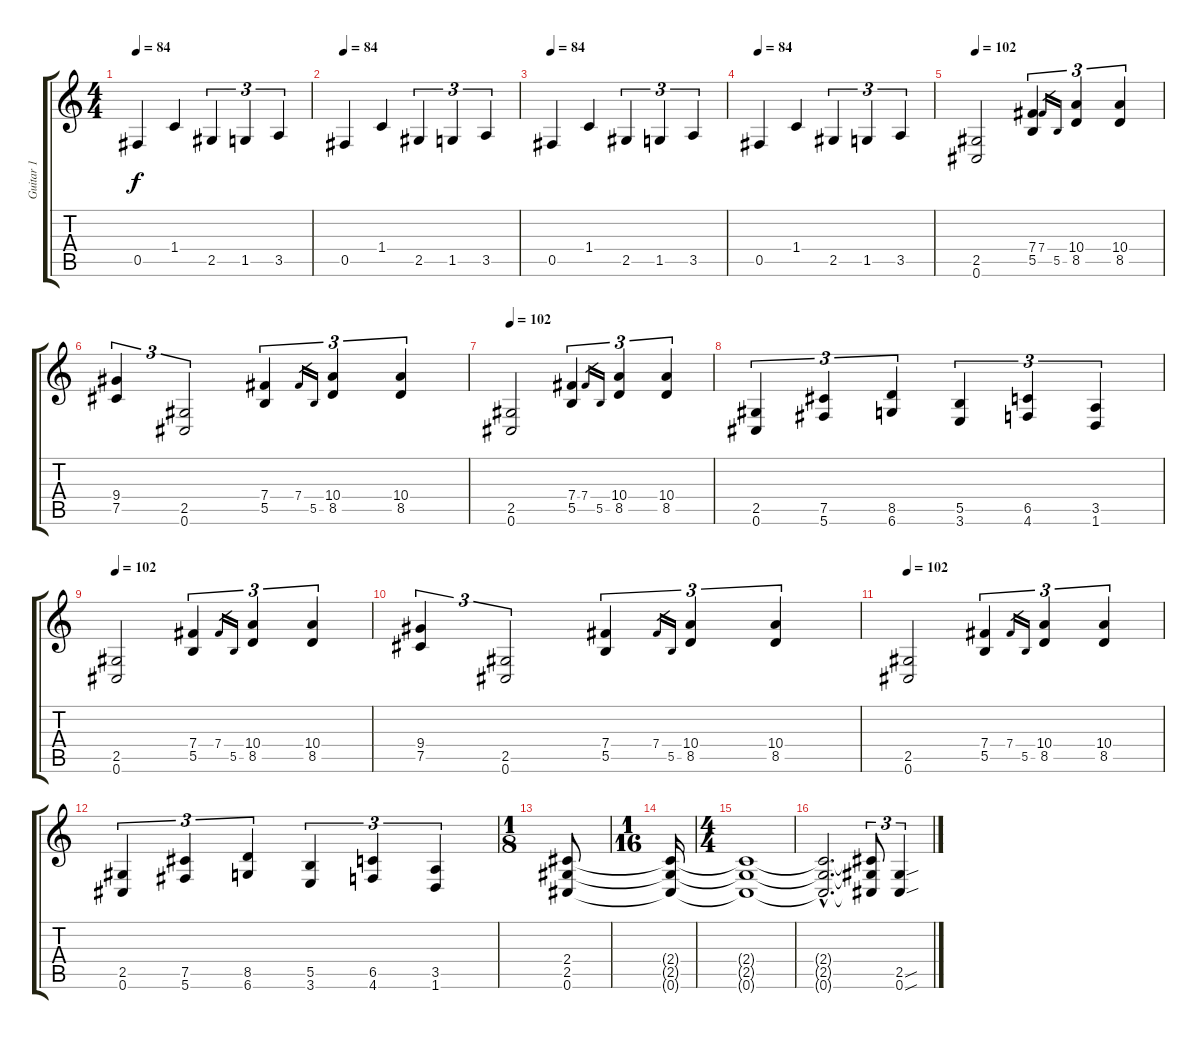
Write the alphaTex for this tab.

\track ("Guitar 1" "Guitar 1") {instrument distortionguitar}
\staff {score tabs}
\tuning (Db4 Ab3 E3 B2 Gb2 Db2) {hide}
\ts (4 4)
\tempo 84
\clef g2
\ks c
0.5.4{dy f} 1.4.4 2.5.4{tu (3 2)} 1.5.4{tu (3 2)} 3.5.4{tu (3 2)} |
\tempo 84
0.5.4 1.4.4 2.5.4{tu (3 2)} 1.5.4{tu (3 2)} 3.5.4{tu (3 2)} |
\tempo 84
0.5.4 1.4.4 2.5.4{tu (3 2)} 1.5.4{tu (3 2)} 3.5.4{tu (3 2)} |
\tempo 84
0.5.4 1.4.4 2.5.4{tu (3 2)} 1.5.4{tu (3 2)} 3.5.4{tu (3 2)} |
\tempo 102
(2.5 0.6).2 (7.4 5.5).4{tu (3 2)} 7.4.16{gr} 5.5.16{gr} (10.4 8.5).4{tu (3 2)} (10.4 8.5).4{tu (3 2)} |
(9.4 7.5).4{tu (3 2)} (2.5 0.6).2{tu (3 2)} (7.4 5.5).4{tu (3 2)} 7.4.16{gr} 5.5.16{gr} (10.4 8.5).4{tu (3 2)} (10.4 8.5).4{tu (3 2)} |
\tempo 102
(2.5 0.6).2 (7.4 5.5).4{tu (3 2)} 7.4.16{gr} 5.5.16{gr} (10.4 8.5).4{tu (3 2)} (10.4 8.5).4{tu (3 2)} |
(2.5 0.6).4{tu (3 2)} (7.5 5.6).4{tu (3 2)} (8.5 6.6).4{tu (3 2)} (5.5 3.6).4{tu (3 2)} (6.5 4.6).4{tu (3 2)} (3.5 1.6).4{tu (3 2)} |
\tempo 102
(2.5 0.6).2 (7.4 5.5).4{tu (3 2)} 7.4.16{gr} 5.5.16{gr} (10.4 8.5).4{tu (3 2)} (10.4 8.5).4{tu (3 2)} |
(9.4 7.5).4{tu (3 2)} (2.5 0.6).2{tu (3 2)} (7.4 5.5).4{tu (3 2)} 7.4.16{gr} 5.5.16{gr} (10.4 8.5).4{tu (3 2)} (10.4 8.5).4{tu (3 2)} |
\tempo 102
(2.5 0.6).2 (7.4 5.5).4{tu (3 2)} 7.4.16{gr} 5.5.16{gr} (10.4 8.5).4{tu (3 2)} (10.4 8.5).4{tu (3 2)} |
(2.5 0.6).4{tu (3 2)} (7.5 5.6).4{tu (3 2)} (8.5 6.6).4{tu (3 2)} (5.5 3.6).4{tu (3 2)} (6.5 4.6).4{tu (3 2)} (3.5 1.6).4{tu (3 2)} |
\ts (1 8)
(2.4 2.5 0.6).8 |
\ts (1 16)
(2.4{t} 2.5{t} 0.6{t}).16 |
\ts (4 4)
(2.4{t} 2.5{t} 0.6{t}).1 |
(2.4{hac t} 2.5{hac t} 0.6{hac t}).2{d} (2.4{t} 2.5{t} 0.6{t}).8{tu (3 2)} (2.5{sou} 0.6{sou}).4{tu (3 2)}
